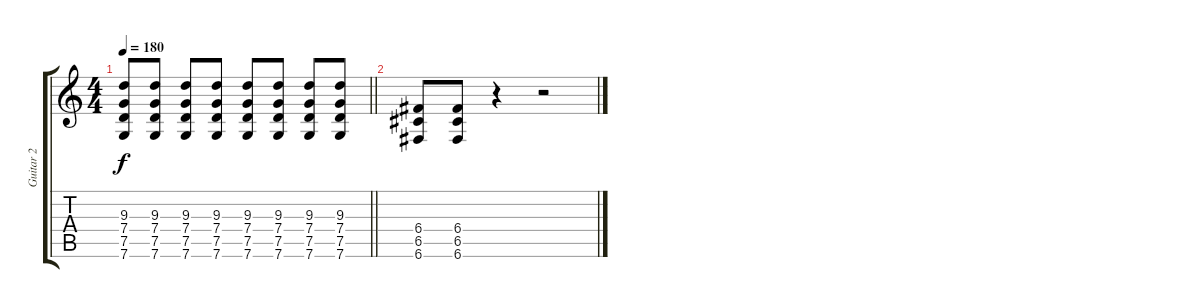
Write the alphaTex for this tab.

\track ("Guitar 2" "Guitar 2") {instrument distortionguitar}
\staff {score tabs}
\tuning (D4 A3 F3 C3 G2 C2) {hide}
\ts (4 4)
\tempo 180
\clef g2
\barLineRight lightlight
\ks c
(9.3 7.4 7.5 7.6).8{dy f} (9.3 7.4 7.5 7.6).8 (9.3 7.4 7.5 7.6).8 (9.3 7.4 7.5 7.6).8 (9.3 7.4 7.5 7.6).8 (9.3 7.4 7.5 7.6).8 (9.3 7.4 7.5 7.6).8 (9.3 7.4 7.5 7.6).8 |
(6.4 6.5 6.6).8 (6.4 6.5 6.6).8 r.4 r.2
